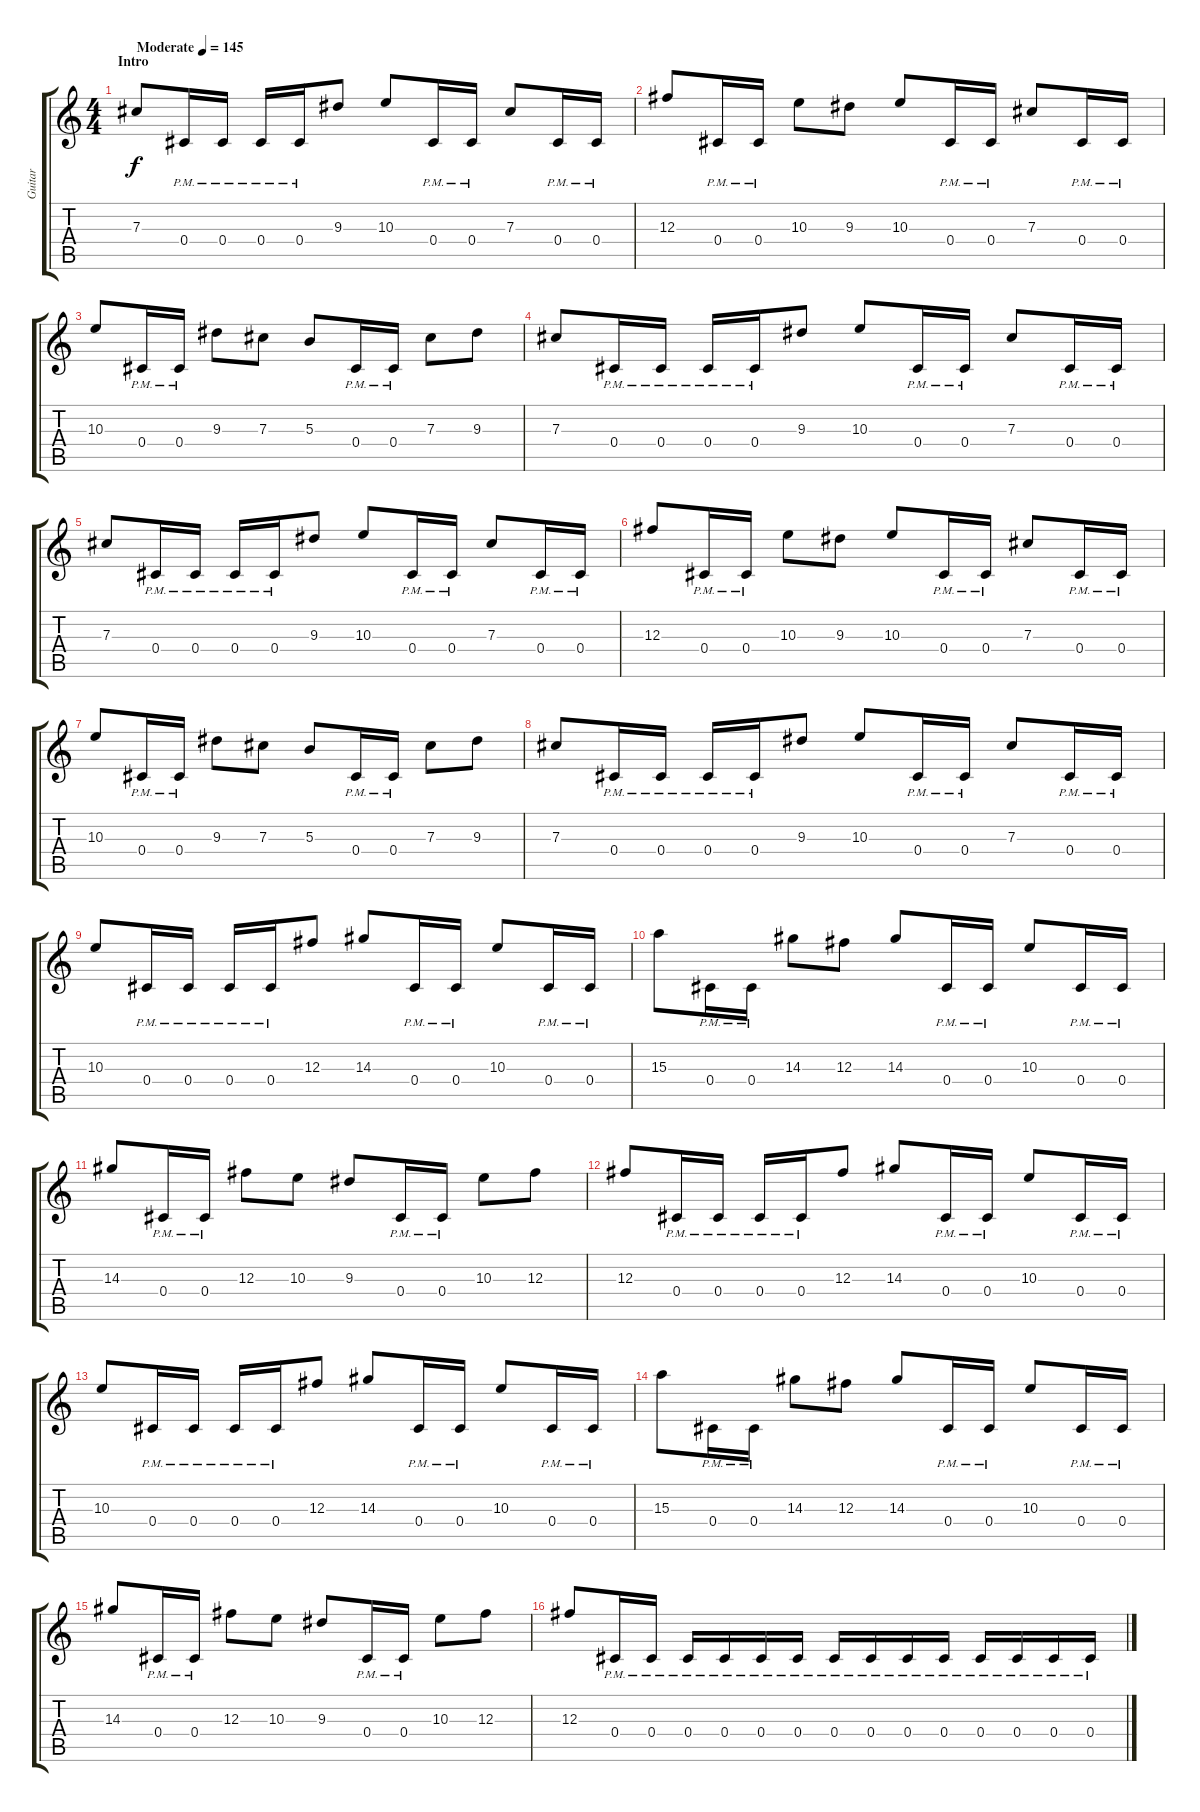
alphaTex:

\track ("Guitar" "Guitar") {instrument distortionguitar}
\staff {score tabs}
\tuning (Eb4 Bb3 Gb3 Db3 Ab2 Eb2) {hide}
\ts (4 4)
\section ("" "Intro")
\tempo (145 "Moderate")
\clef g2
\ks c
7.3.8{dy f instrument distortionguitar} 0.4{pm}.16 0.4{pm}.16 0.4{pm}.16 0.4{pm}.16 9.3.8 10.3.8 0.4{pm}.16 0.4{pm}.16 7.3.8 0.4{pm}.16 0.4{pm}.16 |
12.3.8 0.4{pm}.16 0.4{pm}.16 10.3.8 9.3.8 10.3.8 0.4{pm}.16 0.4{pm}.16 7.3.8 0.4{pm}.16 0.4{pm}.16 |
10.3.8 0.4{pm}.16 0.4{pm}.16 9.3.8 7.3.8 5.3.8 0.4{pm}.16 0.4{pm}.16 7.3.8 9.3.8 |
7.3.8 0.4{pm}.16 0.4{pm}.16 0.4{pm}.16 0.4{pm}.16 9.3.8 10.3.8 0.4{pm}.16 0.4{pm}.16 7.3.8 0.4{pm}.16 0.4{pm}.16 |
7.3.8 0.4{pm}.16 0.4{pm}.16 0.4{pm}.16 0.4{pm}.16 9.3.8 10.3.8 0.4{pm}.16 0.4{pm}.16 7.3.8 0.4{pm}.16 0.4{pm}.16 |
12.3.8 0.4{pm}.16 0.4{pm}.16 10.3.8 9.3.8 10.3.8 0.4{pm}.16 0.4{pm}.16 7.3.8 0.4{pm}.16 0.4{pm}.16 |
10.3.8 0.4{pm}.16 0.4{pm}.16 9.3.8 7.3.8 5.3.8 0.4{pm}.16 0.4{pm}.16 7.3.8 9.3.8 |
7.3.8 0.4{pm}.16 0.4{pm}.16 0.4{pm}.16 0.4{pm}.16 9.3.8 10.3.8 0.4{pm}.16 0.4{pm}.16 7.3.8 0.4{pm}.16 0.4{pm}.16 |
10.3.8 0.4{pm}.16 0.4{pm}.16 0.4{pm}.16 0.4{pm}.16 12.3.8 14.3.8 0.4{pm}.16 0.4{pm}.16 10.3.8 0.4{pm}.16 0.4{pm}.16 |
15.3.8 0.4{pm}.16 0.4{pm}.16 14.3.8 12.3.8 14.3.8 0.4{pm}.16 0.4{pm}.16 10.3.8 0.4{pm}.16 0.4{pm}.16 |
14.3.8 0.4{pm}.16 0.4{pm}.16 12.3.8 10.3.8 9.3.8 0.4{pm}.16 0.4{pm}.16 10.3.8 12.3.8 |
12.3.8 0.4{pm}.16 0.4{pm}.16 0.4{pm}.16 0.4{pm}.16 12.3.8 14.3.8 0.4{pm}.16 0.4{pm}.16 10.3.8 0.4{pm}.16 0.4{pm}.16 |
10.3.8 0.4{pm}.16 0.4{pm}.16 0.4{pm}.16 0.4{pm}.16 12.3.8 14.3.8 0.4{pm}.16 0.4{pm}.16 10.3.8 0.4{pm}.16 0.4{pm}.16 |
15.3.8 0.4{pm}.16 0.4{pm}.16 14.3.8 12.3.8 14.3.8 0.4{pm}.16 0.4{pm}.16 10.3.8 0.4{pm}.16 0.4{pm}.16 |
14.3.8 0.4{pm}.16 0.4{pm}.16 12.3.8 10.3.8 9.3.8 0.4{pm}.16 0.4{pm}.16 10.3.8 12.3.8 |
12.3.8 0.4{pm}.16 0.4{pm}.16 0.4{pm}.16 0.4{pm}.16 0.4{pm}.16 0.4{pm}.16 0.4{pm}.16 0.4{pm}.16 0.4{pm}.16 0.4{pm}.16 0.4{pm}.16 0.4{pm}.16 0.4{pm}.16 0.4{pm}.16
